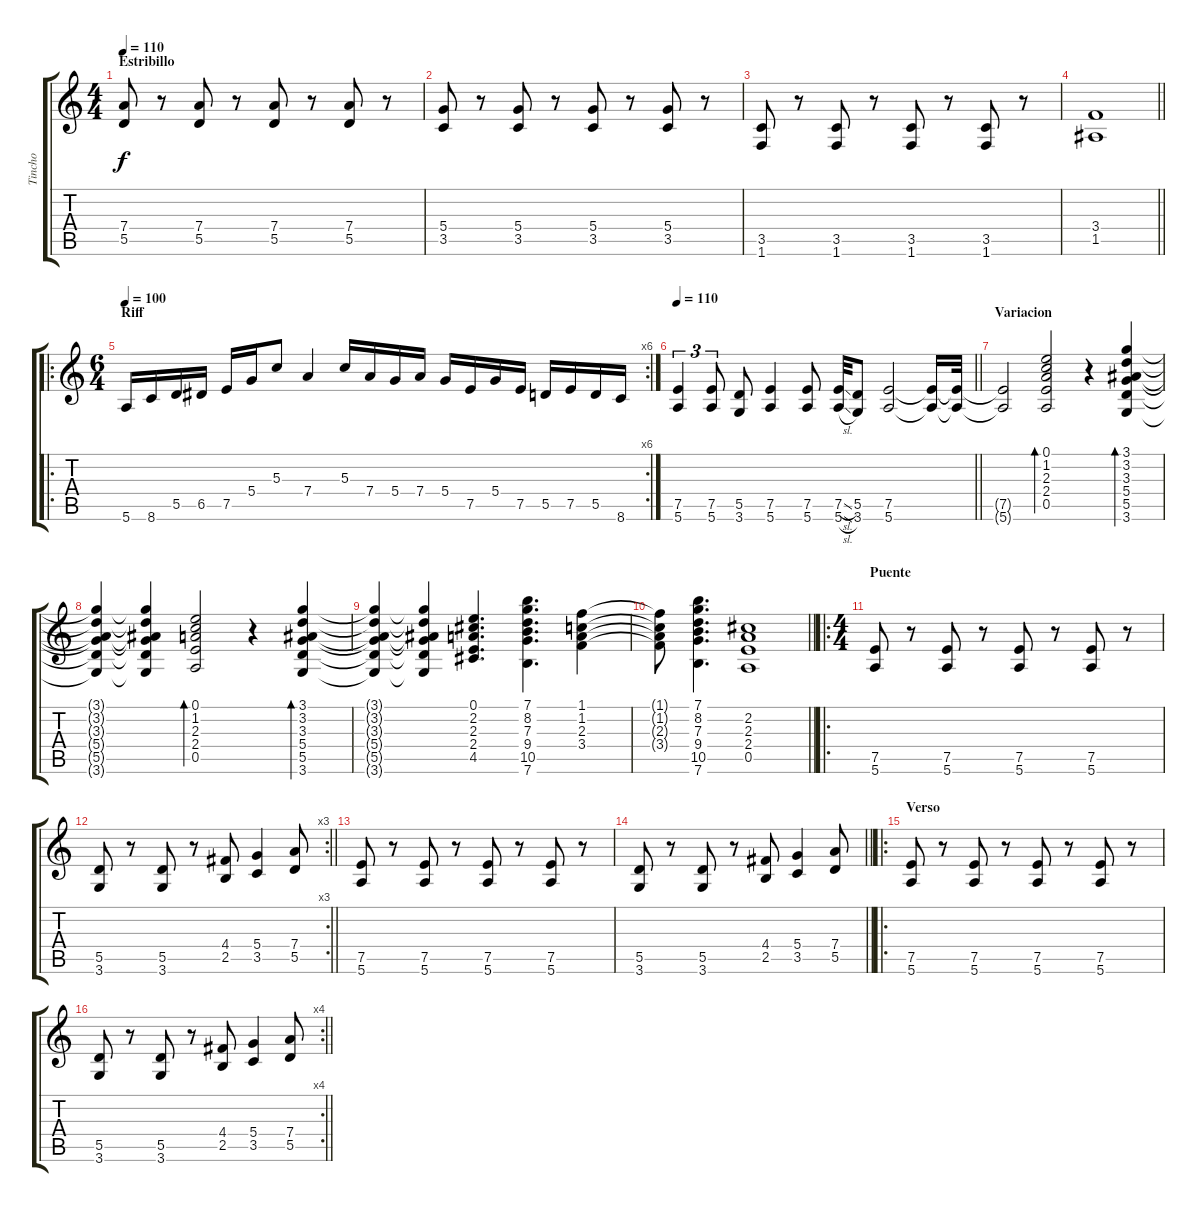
\track ("Tincho" "Tincho") {instrument overdrivenguitar}
\staff {score tabs}
\tuning (E4 B3 G3 D3 A2 E2) {hide}
\ts (4 4)
\section ("" "Estribillo")
\tempo 110
\clef g2
\ks c
(7.4 5.5).8{dy f} r.8 (7.4 5.5).8 r.8 (7.4 5.5).8 r.8 (7.4 5.5).8 r.8 |
(5.4 3.5).8 r.8 (5.4 3.5).8 r.8 (5.4 3.5).8 r.8 (5.4 3.5).8 r.8 |
(3.5 1.6).8 r.8 (3.5 1.6).8 r.8 (3.5 1.6).8 r.8 (3.5 1.6).8 r.8 |
\barLineRight lightlight
(3.4 1.5).1 |
\ro
\rc 6
\ts (6 4)
\section ("" "Riff")
\tempo 100
5.6.16 8.6.16 5.5.16 6.5.16 7.5.16 5.4.16 5.3.8 7.4.4 5.3.16 7.4.16 5.4.16 7.4.16 5.4.16 7.5.16 5.4.16 7.5.16 5.5.16 7.5.16 5.5.16 8.6.16 |
\tempo 110
\barLineRight lightlight
(7.5 5.6).4{tu (3 2)} (7.5 5.6).8{tu (3 2)} (5.5 3.6).8 (7.5 5.6).4 (7.5 5.6).8 (7.5{sl} 5.6{sl}).32 (5.5 3.6).8 (7.5 5.6).2 (7.5{t} 5.6{t}).16 (7.5{t} 5.6{t}).32 |
\section ("" "Variacion")
(7.5{t} 5.6{t}).2 (0.1 1.2 2.3 2.4 0.5).2{bd 240 instrument overdrivenguitar} r.4 (3.1 3.2 3.3 5.4 5.5 3.6).4{bd 240} |
(3.1{t} 3.2{t} 3.3{t} 5.4{t} 5.5{t} 3.6{t}).4 (3.1{t} 3.2{t} 3.3{t} 5.4{t} 5.5{t} 3.6{t}).4 (0.1 1.2 2.3 2.4 0.5).2{bd 240} r.4 (3.1 3.2 3.3 5.4 5.5 3.6).4{bd 240} |
(3.1{t} 3.2{t} 3.3{t} 5.4{t} 5.5{t} 3.6{t}).4 (3.1{t} 3.2{t} 3.3{t} 5.4{t} 5.5{t} 3.6{t}).4 (0.1 2.2 2.3 2.4 4.5).4{d instrument overdrivenguitar} (7.1 8.2 7.3 9.4 10.5 7.6).4{d} (1.1 1.2 2.3 3.4).4 |
\barLineRight lightlight
(1.1{t} 1.2{t} 2.3{t} 3.4{t}).8 (7.1 8.2 7.3 9.4 10.5 7.6).4{d} (2.2 2.3 2.4 0.5).1 |
\ro
\ts (4 4)
\section ("" "Puente")
(7.5 5.6).8 r.8 (7.5 5.6).8 r.8 (7.5 5.6).8 r.8 (7.5 5.6).8 r.8 |
\rc 3
\barLineRight lightlight
(5.5 3.6).8 r.8 (5.5 3.6).8 r.8 (4.4 2.5).8 (5.4 3.5).4 (7.4 5.5).8 |
(7.5 5.6).8 r.8 (7.5 5.6).8 r.8 (7.5 5.6).8 r.8 (7.5 5.6).8 r.8 |
\barLineRight lightlight
(5.5 3.6).8 r.8 (5.5 3.6).8 r.8 (4.4 2.5).8 (5.4 3.5).4 (7.4 5.5).8 |
\ro
\section ("" "Verso")
(7.5 5.6).8 r.8 (7.5 5.6).8 r.8 (7.5 5.6).8 r.8 (7.5 5.6).8 r.8 |
\rc 4
\barLineRight lightlight
(5.5 3.6).8 r.8 (5.5 3.6).8 r.8 (4.4 2.5).8 (5.4 3.5).4 (7.4 5.5).8
